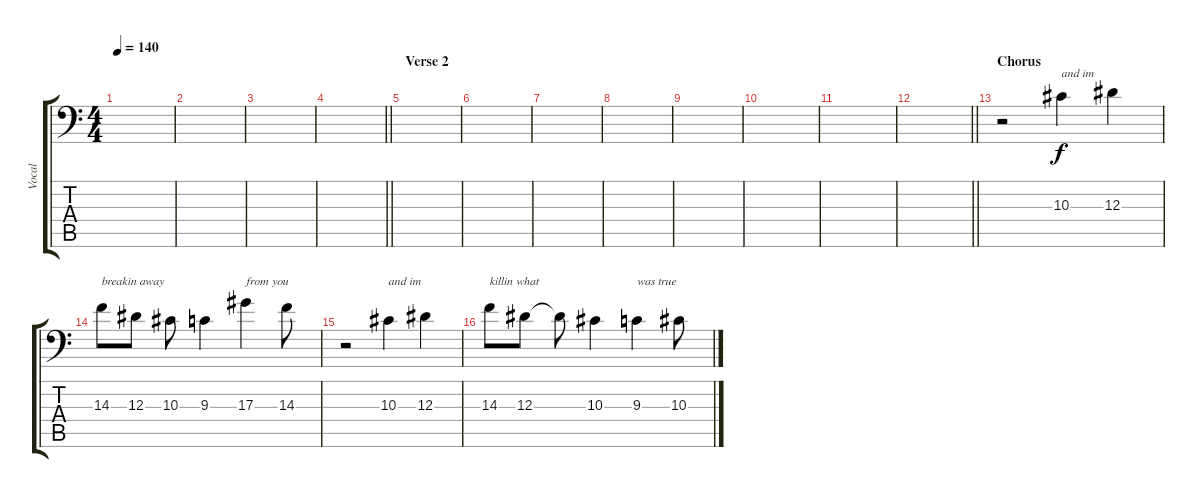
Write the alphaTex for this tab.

\track ("Vocal" "Vocal") {instrument tenorsax}
\staff {score tabs}
\tuning (C4 G3 Eb3 Bb2 F2 Bb1) {hide}
\ts (4 4)
\tempo 140
\clef f4
\ks c
|
|
|
\barLineRight lightlight
|
\section ("" "Verse 2")
|
|
|
|
|
|
|
\barLineRight lightlight
|
\section ("" "Chorus")
r.2 10.3.4{txt "and im"} 12.3.4 |
14.3.8{txt "breakin away"} 12.3.8 10.3.8 9.3.4 17.3.4{txt "from you"} 14.3.8 |
r.2 10.3.4{txt "and im"} 12.3.4 |
14.3.8{txt "killin what "} 12.3.8 12.3{t}.8 10.3.4 9.3.4{txt "was true"} 10.3.8
